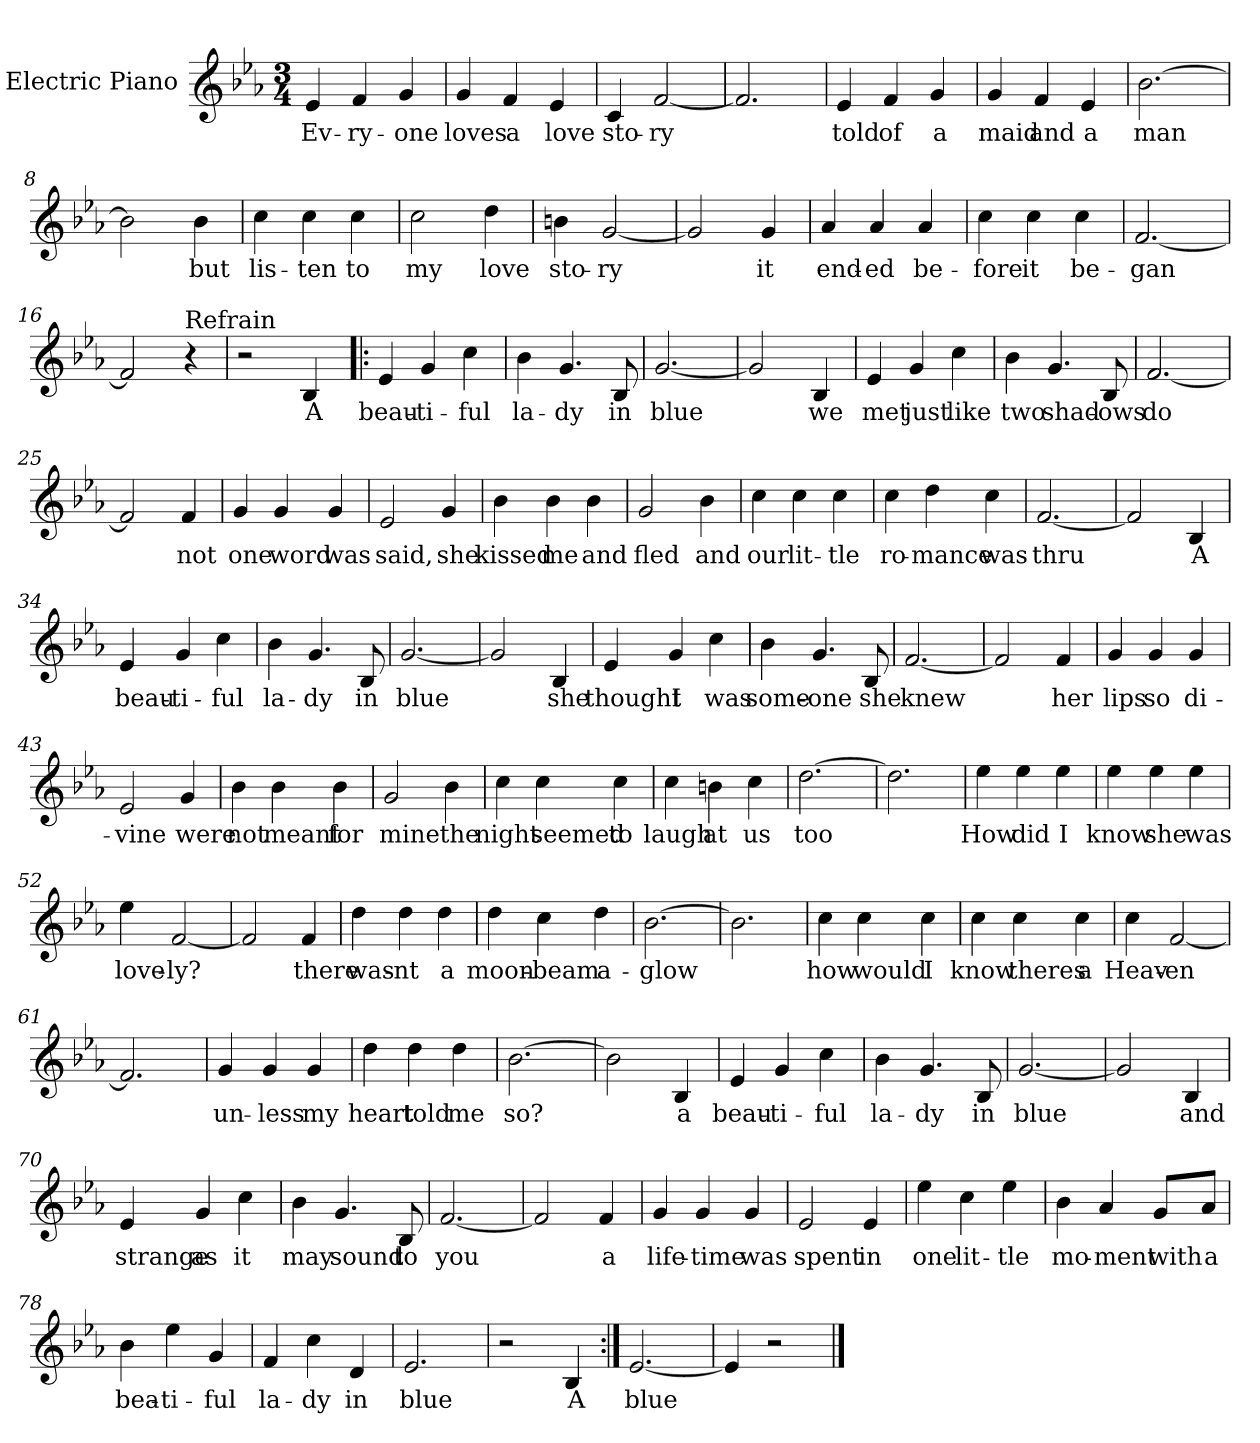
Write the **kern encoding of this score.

**kern	**text
*part1	*part1
*staff1	*staff1
*I"Electric Piano	*
*I'E.Pno	*
*clefG2	*
*k[b-e-a-]	*
*E-:	*
*M3/4	*
=1	=1
4e-/	Ev-
4f/	-ry-
4g/	-one
=2	=2
4g/	loves
4f/	a
4e-/	love
=3	=3
4c/	sto-
[2f/	-ry
=4	=4
2.f/]	.
=5	=5
4e-/	told
4f/	of
4g/	a
=6	=6
4g/	maid
4f/	and
4e-/	a
!!LO:LB:g=z
=7	=7
[2.b-\	man
=8	=8
2b-\]	.
4b-\	but
=9	=9
4cc\	lis-
4cc\	-ten
4cc\	to
=10	=10
2cc\	my
4dd\	love
=11	=11
4bn\	sto-
[2g/	-ry
=12	=12
2g/]	.
4g/	it
=13	=13
4a-/	end-
4a-/	-ed
4a-/	be-
=14	=14
4cc\	-fore
4cc\	it
4cc\	be-
!!LO:LB:g=z
=15	=15
[2.f/	-gan
=16	=16
2f/]	.
!LO:TX:a:t=Refrain	!
4r	.
=17	=17
2r	.
4B-/	A
=18!|:	=18!|:
4e-/	beau-
4g/	-ti-
4cc\	-ful
=19	=19
4b-\	la-
4.g/	-dy
8B-/	in
=20	=20
[2.g/	blue
=21	=21
2g/]	.
4B-/	we
=22	=22
4e-/	met
4g/	just
4cc\	like
!!LO:LB:g=z
=23	=23
4b-\	two
4.g/	shad-
8B-/	-ows
=24	=24
[2.f/	do
=25	=25
2f/]	.
4f/	not
=26	=26
4g/	one
4g/	word
4g/	was
=27	=27
2e-/	said,
4g/	she
=28	=28
4b-\	kissed
4b-\	me
4b-\	and
!!LO:LB:g=z
=29	=29
2g/	fled
4b-\	and
=30	=30
4cc\	our
4cc\	lit-
4cc\	-tle
=31	=31
4cc\	ro-
4dd\	-mance
4cc\	was
=32	=32
[2.f/	thru
=33	=33
2f/]	.
4B-/	A
=34	=34
4e-/	beau-
4g/	-ti-
4cc\	-ful
=35	=35
4b-\	la-
4.g/	-dy
8B-/	in
!!LO:LB:g=z
=36	=36
[2.g/	blue
=37	=37
2g/]	.
4B-/	she
=38	=38
4e-/	thought
4g/	I
4cc\	was
=39	=39
4b-\	some-
4.g/	-one
8B-/	she
=40	=40
[2.f/	knew
=41	=41
2f/]	.
4f/	her
=42	=42
4g/	lips
4g/	so
4g/	di-
!!LO:LB:g=z
=43	=43
2e-/	-vine
4g/	were
=44	=44
4b-\	not
4b-\	meant
4b-\	for
=45	=45
2g/	mine
4b-\	the
=46	=46
4cc\	night
4cc\	seemed
4cc\	to
=47	=47
4cc\	laugh
4bn\	at
4cc\	us
=48	=48
[2.dd\	too
!!LO:LB:g=z
=49	=49
2.dd\]	.
=50	=50
4ee-\	How
4ee-\	did
4ee-\	I
=51	=51
4ee-\	know
4ee-\	she
4ee-\	was
=52	=52
4ee-\	love-
[2f/	-ly?
=53	=53
2f/]	.
4f/	there
=54	=54
4dd\	was-
4dd\	-nt
4dd\	a
!!LO:PB:g=z
=55	=55
4dd\	moon-
4cc\	-beam
4dd\	a-
=56	=56
[2.b-\	-glow
=57	=57
2.b-\]	.
=58	=58
4cc\	how
4cc\	would
4cc\	I
=59	=59
4cc\	know
4cc\	theres
4cc\	a
=60	=60
4cc\	Heav-
[2f/	-en
=61	=61
2.f/]	.
!!LO:LB:g=z
=62	=62
4g/	un-
4g/	-less
4g/	my
=63	=63
4dd\	heart
4dd\	told
4dd\	me
=64	=64
[2.b-\	so?
=65	=65
2b-\]	.
4B-/	a
=66	=66
4e-/	beau-
4g/	ti-
4cc\	-ful
=67	=67
4b-\	la-
4.g/	-dy
8B-/	in
=68	=68
[2.g/	blue
!!LO:LB:g=z
=69	=69
2g/]	.
4B-/	and
=70	=70
4e-/	strange
4g/	as
4cc\	it
=71	=71
4b-\	may
4.g/	sound
8B-/	to
=72	=72
[2.f/	you
=73	=73
2f/]	.
4f/	a
=74	=74
4g/	life-
4g/	-time
4g/	was
=75	=75
2e-/	spent
4e-/	in
!!LO:LB:g=z
=76	=76
4ee-\	one
4cc\	lit-
4ee-\	-tle
=77	=77
4b-\	mo-
4a-/	-ment
8g/L	with
8a-/J	a
=78	=78
4b-\	bea-
4ee-\	-ti-
4g/	-ful
=79	=79
4f/	la-
4cc\	-dy
4d/	in
=80	=80
2.e-/	blue
=81	=81
2r	.
4B-/	A
=82:|!	=82:|!
[2.e-/	blue
=83	=83
4e-/]	.
2r	.
==	==
*-	*-
